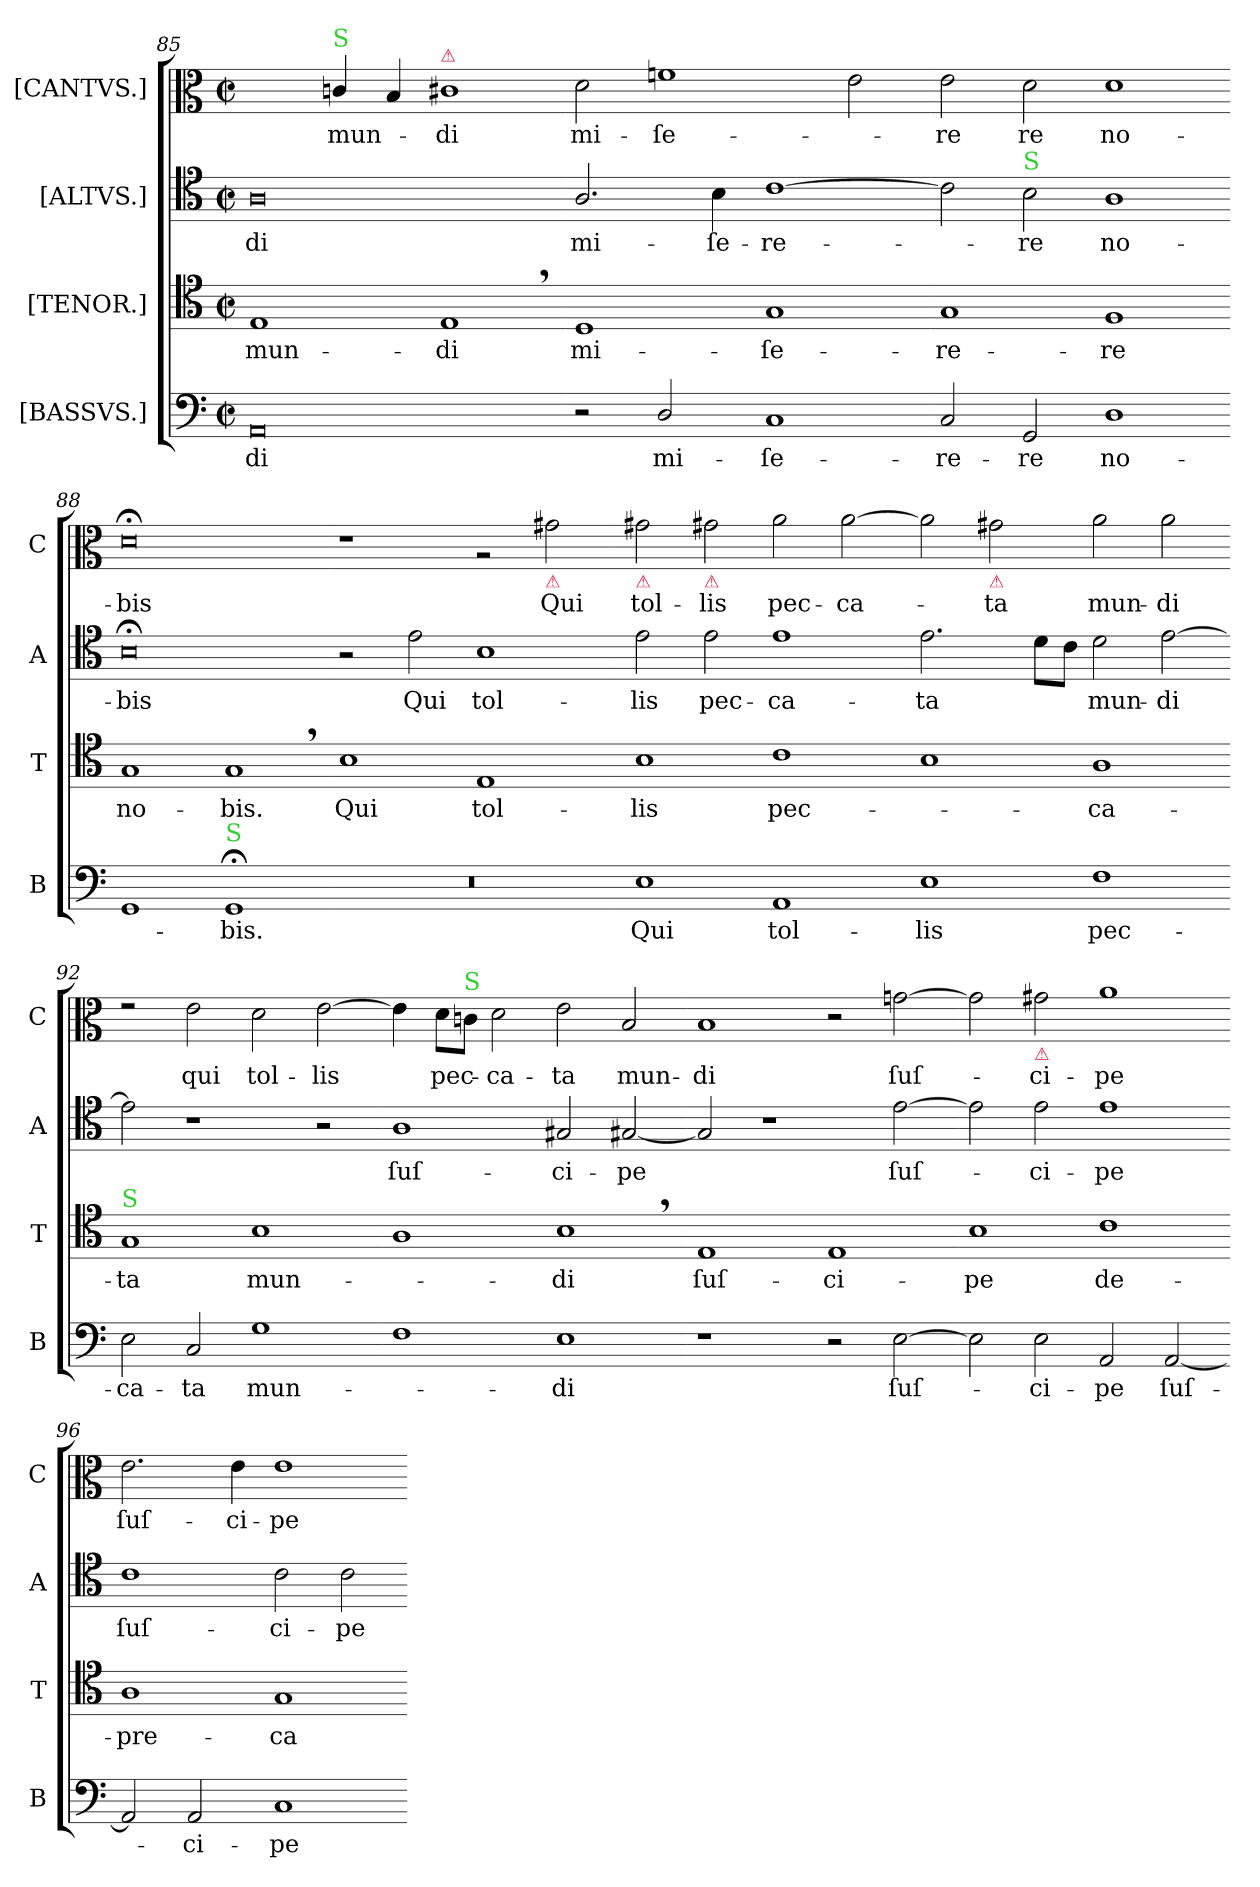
**kern	**text	**kern	**text	**kern	**text	**kern	**text
*part4	*part4	*part3	*part3	*part2	*part2	*part1	*part1
*staff4	*staff4	*staff3	*staff3	*staff2	*staff2	*staff1	*staff1
*I"[BASSVS.]	*	*I"[TENOR.]	*	*I"[ALTVS.]	*	*I"[CANTVS.]	*
*I'B	*	*I'T	*	*I'A	*	*I'C	*
*clefF4	*	*clefC4	*	*clefC4	*	*clefC3	*
*k[]	*	*k[]	*	*k[]	*	*k[]	*
*M2/1	*	*M2/1	*	*M2/1	*	*M2/1	*
*met(c|)	*	*met(c|)	*	*met(c|)	*	*met(c|)	*
=85	=85	=85	=85	=85	=85	=85	=85
0AA	-di	1E	mun-	0A	-di	2ryy	.
!	!	!	!	!	!	!LO:TX:a:color=limegreen:t=S	!
.	.	.	.	.	.	4cn/	mun-
.	.	.	.	.	.	4B/	.
!	!	!	!	!	!	!LO:TX:a:color=crimson:t=⚠	!
.	.	1E,	-di	.	.	1c#X	-di
=86-	=86-	=86-	=86-	=86-	=86-	=86-	=86-
2r	.	1D	mi-	2.A/	mi-	2d\	mi-
2D/	mi-	.	.	.	.	1fn	-ſe-
.	.	.	.	4B\	-ſe-	.	.
1C	-ſe-	1G	-ſe-	[1c	-re-	.	.
.	.	.	.	.	.	2e\	.
=87-	=87-	=87-	=87-	=87-	=87-	=87-	=87-
2C/	-re-	1G	-re-	2c]	.	2e\	-re
!	!	!	!	!LO:TX:a:color=limegreen:t=S	!	!	!
2GG/	-re	.	.	2B\	-re	2d\	-re
1D	no-	1F	-re	1A	no-	1d	no-
=88-	=88-	=88-	=88-	=88-	=88-	=88-	=88-
1GG	.	1G	no-	0B;<;	-bis	0d;	-bis
!LO:TX:a:color=limegreen:t=S	!	!	!	!	!	!	!
1GG;<	-bis.	1G,	-bis.	.	.	.	.
=89-	=89-	=89-	=89-	=89-	=89-	=89-	=89-
0r	.	1B	Qui	2r	.	1r	.
.	.	.	.	2e\	Qui	.	.
.	.	1E	tol-	1B	tol-	2rA	.
!	!	!	!	!	!	!LO:TX:b:color=crimson:t=⚠	!
.	.	.	.	.	.	2g#X\	Qui
=90-	=90-	=90-	=90-	=90-	=90-	=90-	=90-
!	!	!	!	!	!	!LO:TX:b:color=crimson:t=⚠	!
1E	Qui	1B	-lis	2e\	-lis	2g#X\	tol-
!	!	!	!	!	!	!LO:TX:b:color=crimson:t=⚠	!
.	.	.	.	2e\	pec-	2g#X\	-lis
1AA	tol-	1c	pec-	1e	-ca-	2a\	pec-
.	.	.	.	.	.	[2a\	-ca-
=91-	=91-	=91-	=91-	=91-	=91-	=91-	=91-
1E	-lis	1B	.	2.e\	-ta	2a\]	.
!	!	!	!	!	!	!LO:TX:b:color=crimson:t=⚠	!
.	.	.	.	.	.	2g#X\	-ta
.	.	.	.	8d\L	.	.	.
.	.	.	.	8c\J	.	.	.
1F	pec-	1A	-ca-	2d\	mun-	2a\	mun-
.	.	.	.	[2e\	-di	2a\	-di
=92-	=92-	=92-	=92-	=92-	=92-	=92-	=92-
!	!	!LO:TX:a:color=limegreen:t=S	!	!	!	!	!
2E\	-ca-	1G	-ta	2e\]	.	2re	.
!	!	!	!	!	!	!	!LO:LY:i
2C/	-ta	.	.	1r	.	2e\	qui
!	!	!	!	!	!	!	!LO:LY:i
1G	mun-	1B	mun-	.	.	2d\	tol-
!	!	!	!	!	!	!	!LO:LY:i
.	.	.	.	2r	.	[2e\	-lis
=93-	=93-	=93-	=93-	=93-	=93-	=93-	=93-
1F	.	1A	.	1A	ſuſ-	4e\]	.
!	!	!	!	!	!	!	!LO:LY:i
.	.	.	.	.	.	8d\L	pec-
!	!	!	!	!	!	!LO:TX:a:color=limegreen:t=S	!
.	.	.	.	.	.	8cn\J	.
!	!	!	!	!	!	!	!LO:LY:i
.	.	.	.	.	.	2d\	-ca-
!	!	!	!	!	!	!	!LO:LY:i
1E	-di	1B,	-di	2G#X/	-ci-	2e\	-ta
!	!	!	!	!	!	!	!LO:LY:i
.	.	.	.	[2G#X/	-pe	2B/	mun-
=94-	=94-	=94-	=94-	=94-	=94-	=94-	=94-
!	!	!	!	!	!	!	!LO:LY:i
1r	.	1E	ſuſ-	2G#/]	.	1B	-di
.	.	.	.	1r	.	.	.
2r	.	1E	-ci-	.	.	2r	.
!	!	!	!	!	!LO:LY:i	!	!
[2E\	ſuſ-	.	.	[2e\	ſuſ-	[2gn\	ſuſ-
=95-	=95-	=95-	=95-	=95-	=95-	=95-	=95-
2E\]	.	1B	-pe	2e\]	.	2g\]	.
!	!	!	!	!	!	!LO:TX:b:color=crimson:t=⚠	!
!	!	!	!	!	!LO:LY:i	!	!
2E\	-ci-	.	.	2e\	-ci-	2g#X\	-ci-
!	!	!	!	!	!LO:LY:i	!	!
2AA/	-pe	1c	de-	1e	-pe	1a	-pe
!	!LO:LY:i	!	!	!	!	!	!
[2AA/	ſuſ-	.	.	.	.	.	.
=96-	=96-	=96-	=96-	=96-	=96-	=96-	=96-
!	!	!	!	!	!LO:LY:i	!	!LO:LY:i
2AA/]	.	1A	-pre-	1c	ſuſ-	2.e\	ſuſ-
!	!LO:LY:i	!	!	!	!	!	!
2AA/	-ci-	.	.	.	.	.	.
!	!	!	!	!	!	!	!LO:LY:i
.	.	.	.	.	.	4e\	-ci-
!	!LO:LY:i	!	!	!	!LO:LY:i	!	!LO:LY:i
1C	-pe	1G	-ca-	2c\	-ci-	1e	-pe
!	!	!	!	!	!LO:LY:i	!	!
.	.	.	.	2c\	-pe	.	.
=-	=-	=-	=-	=-	=-	=-	=-
*-	*-	*-	*-	*-	*-	*-	*-
